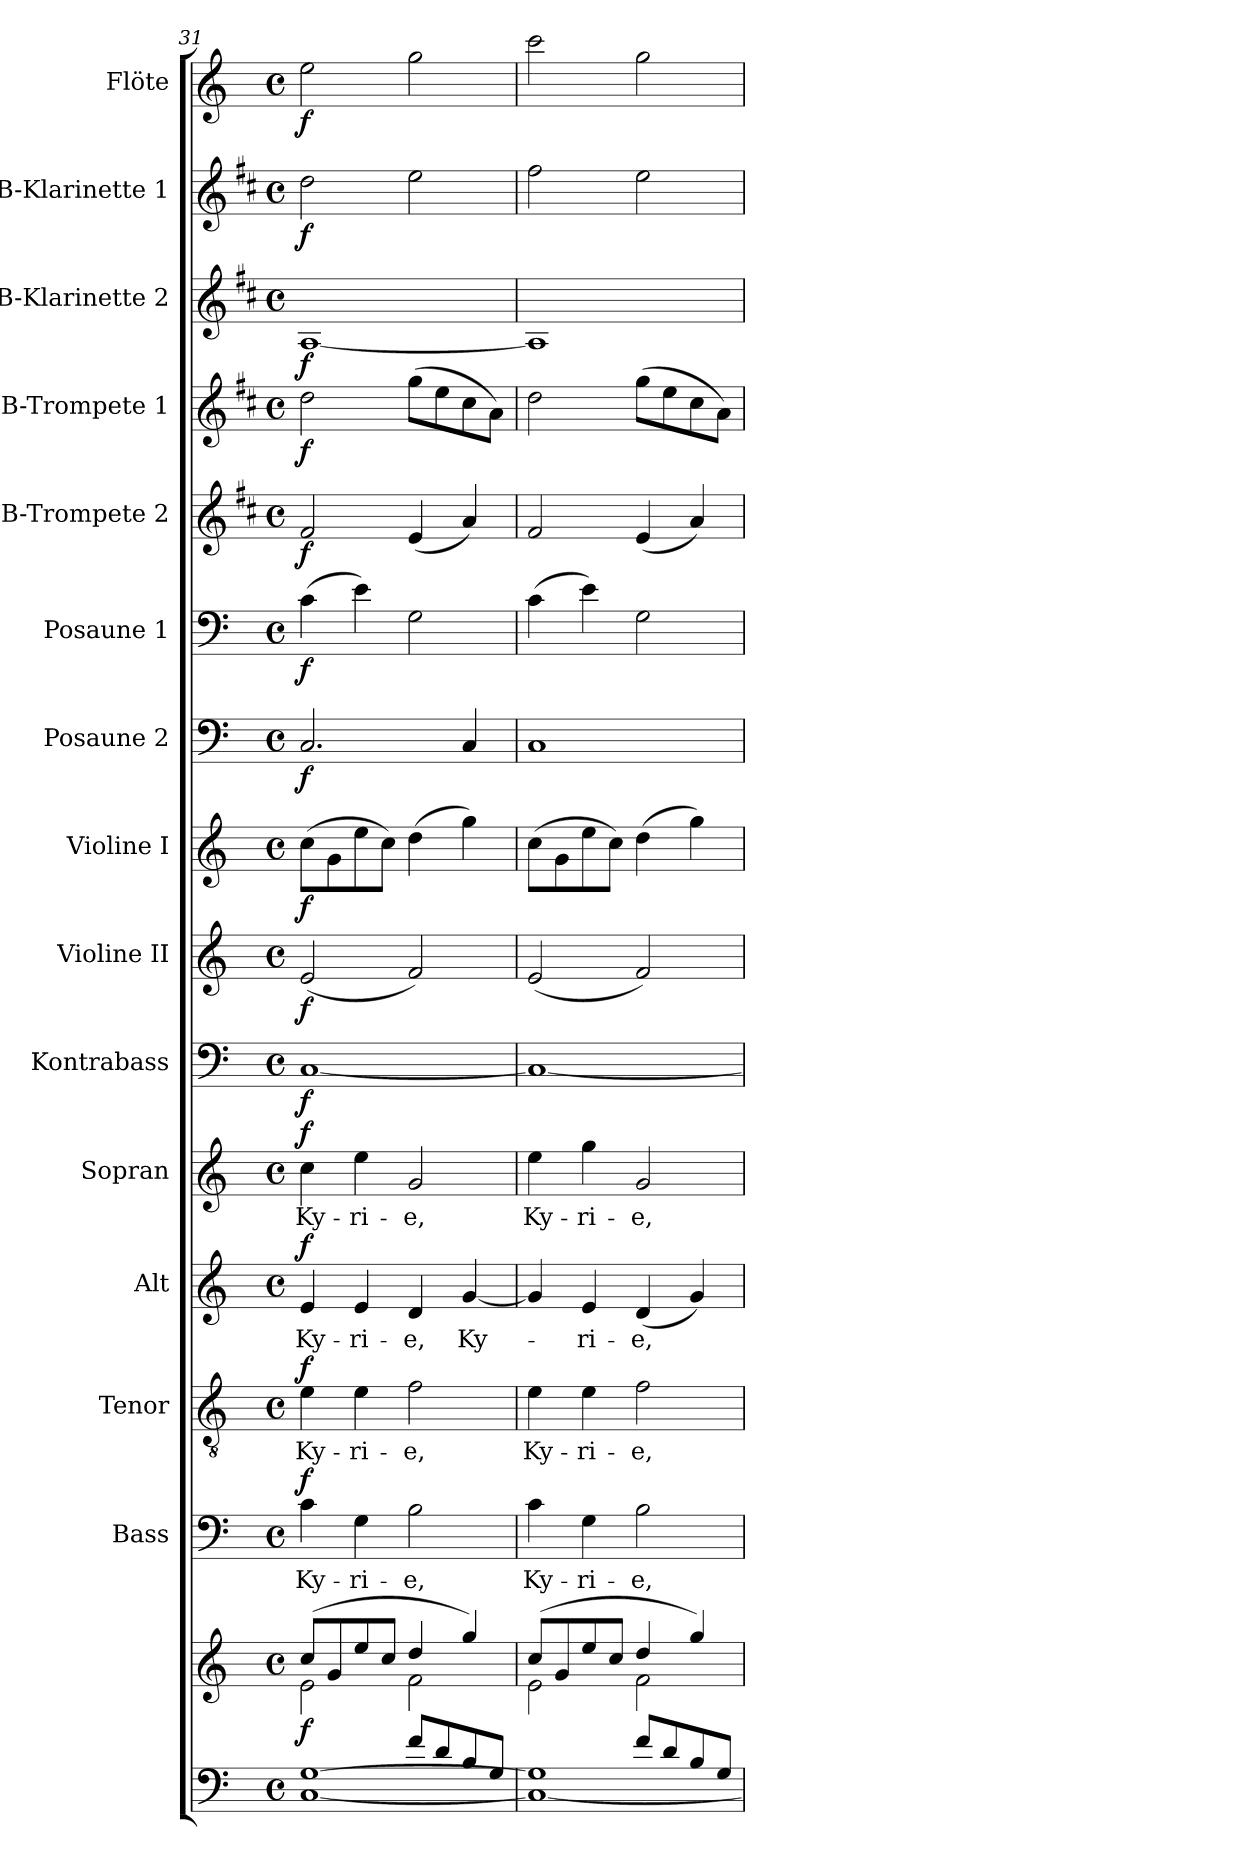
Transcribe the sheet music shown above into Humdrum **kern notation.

**kern	**kern	**dynam	**kern	**text	**dynam	**kern	**text	**dynam	**kern	**text	**dynam	**kern	**text	**dynam	**kern	**dynam	**kern	**dynam	**kern	**dynam	**kern	**dynam	**kern	**dynam	**kern	**dynam	**kern	**dynam	**kern	**dynam	**kern	**dynam	**kern	**dynam
*part15	*part15	*part15	*part14	*part14	*part14	*part13	*part13	*part13	*part12	*part12	*part12	*part11	*part11	*part11	*part10	*part10	*part9	*part9	*part8	*part8	*part7	*part7	*part6	*part6	*part5	*part5	*part4	*part4	*part3	*part3	*part2	*part2	*part1	*part1
*staff16	*staff15	*staff15/16	*staff14	*staff14	*staff14	*staff13	*staff13	*staff13	*staff12	*staff12	*staff12	*staff11	*staff11	*staff11	*staff10	*staff10	*staff9	*staff9	*staff8	*staff8	*staff7	*staff7	*staff6	*staff6	*staff5	*staff5	*staff4	*staff4	*staff3	*staff3	*staff2	*staff2	*staff1	*staff1
*	*	*	*I"Bass	*	*	*I"Tenor	*	*	*I"Alt	*	*	*I"Sopran	*	*	*I"Kontrabass	*	*I"Violine II	*	*I"Violine I	*	*I"Posaune 2	*	*I"Posaune 1	*	*I"B-Trompete 2	*	*I"B-Trompete 1	*	*I"B-Klarinette 2	*	*I"B-Klarinette 1	*	*I"Flöte	*
*	*	*	*I'B.	*	*	*I'T.	*	*	*I'A.	*	*	*I'S.	*	*	*I'Kb.	*	*I'Vl. II	*	*I'Vl. I	*	*I'Pos. 2	*	*I'Pos. 1	*	*I'B Trp. 2	*	*I'B Trp. 1	*	*I'B Kl. 2	*	*I'B Kl. 1	*	*I'Fl.	*
*clefF4	*clefG2	*	*clefF4	*	*	*clefGv2	*	*	*clefG2	*	*	*clefG2	*	*	*clefF4	*	*clefG2	*	*clefG2	*	*clefF4	*	*clefF4	*	*clefG2	*	*clefG2	*	*clefG2	*	*clefG2	*	*clefG2	*
*	*	*	*	*	*	*	*	*	*	*	*	*	*	*	*ITrd7c12	*	*	*	*	*	*	*	*	*	*ITrd1c2	*	*ITrd1c2	*	*ITrd1c2	*	*ITrd1c2	*	*	*
*k[]	*k[]	*	*k[]	*	*	*k[]	*	*	*k[]	*	*	*k[]	*	*	*k[]	*	*k[]	*	*k[]	*	*k[]	*	*k[]	*	*k[]	*	*k[]	*	*k[]	*	*k[]	*	*k[]	*
*C:	*C:	*	*C:	*	*	*C:	*	*	*C:	*	*	*C:	*	*	*C:	*	*C:	*	*C:	*	*C:	*	*C:	*	*C:	*	*C:	*	*C:	*	*C:	*	*C:	*
*M4/4	*M4/4	*	*M4/4	*	*	*M4/4	*	*	*M4/4	*	*	*M4/4	*	*	*M4/4	*	*M4/4	*	*M4/4	*	*M4/4	*	*M4/4	*	*M4/4	*	*M4/4	*	*M4/4	*	*M4/4	*	*M4/4	*
*met(c)	*met(c)	*	*met(c)	*	*	*met(c)	*	*	*met(c)	*	*	*met(c)	*	*	*met(c)	*	*met(c)	*	*met(c)	*	*met(c)	*	*met(c)	*	*met(c)	*	*met(c)	*	*met(c)	*	*met(c)	*	*met(c)	*
=31	=31	=31	=31	=31	=31	=31	=31	=31	=31	=31	=31	=31	=31	=31	=31	=31	=31	=31	=31	=31	=31	=31	=31	=31	=31	=31	=31	=31	=31	=31	=31	=31	=31	=31
*^	*^	*	*	*	*	*	*	*	*	*	*	*	*	*	*	*	*	*	*	*	*	*	*	*	*	*	*	*	*	*	*	*	*	*
!	!	!	!	!LO:DY:b	!	!LO:LY:b	!LO:DY:a	!	!LO:LY:b	!LO:DY:a	!	!LO:LY:b	!LO:DY:a	!	!LO:LY:b	!LO:DY:a	!	!LO:DY:b	!	!LO:DY:b	!	!LO:DY:b	!	!LO:DY:b	!	!LO:DY:b	!	!LO:DY:b	!	!LO:DY:b	!	!LO:DY:b	!	!LO:DY:b	!	!LO:DY:b
2ryy	[<1C [<1G	(>8cc/L	2e\	f	4c\	Ky-	f	4e\	Ky-	f	4e/	Ky-	f	4cc\	Ky-	f	[1CC	f	(<2e/	f	(>8cc\L	f	2.C/	f	(>4c\	f	2e/	f	2cc\	f	[1G	f	2cc\	f	2ee\	f
.	.	8g/	.	.	.	.	.	.	.	.	.	.	.	.	.	.	.	.	.	.	8g\	.	.	.	.	.	.	.	.	.	.	.	.	.	.	.
!	!	!	!	!	!	!LO:LY:b	!	!	!LO:LY:b	!	!	!LO:LY:b	!	!	!LO:LY:b	!	!	!	!	!	!	!	!	!	!	!	!	!	!	!	!	!	!	!	!	!
.	.	8ee/	.	.	4G\	-ri-	.	4e\	-ri-	.	4e/	-ri-	.	4ee\	-ri-	.	.	.	.	.	8ee\	.	.	.	4e\)	.	.	.	.	.	.	.	.	.	.	.
.	.	8cc/J	.	.	.	.	.	.	.	.	.	.	.	.	.	.	.	.	.	.	8cc\J)	.	.	.	.	.	.	.	.	.	.	.	.	.	.	.
!	!	!	!	!	!	!LO:LY:b	!	!	!LO:LY:b	!	!	!LO:LY:b	!	!	!LO:LY:b	!	!	!	!	!	!	!	!	!	!	!	!	!	!	!	!	!	!	!	!	!
8f/L	.	4dd/	2f\	.	2B\	-e,	.	2f\	-e,	.	4d/	-e,	.	2g/	-e,	.	.	.	2f/)	.	(>4dd\	.	.	.	2G\	.	(<4d/	.	(>8ff\L	.	.	.	2dd\	.	2gg\	.
8d/	.	.	.	.	.	.	.	.	.	.	.	.	.	.	.	.	.	.	.	.	.	.	.	.	.	.	.	.	8dd\	.	.	.	.	.	.	.
!	!	!	!	!	!	!	!	!	!	!	!	!LO:LY:b	!	!	!	!	!	!	!	!	!	!	!	!	!	!	!	!	!	!	!	!	!	!	!	!
8B/	.	4gg/)	.	.	.	.	.	.	.	.	[4g/	Ky-	.	.	.	.	.	.	.	.	4gg\)	.	4C/	.	.	.	4g/)	.	8b\	.	.	.	.	.	.	.
8G/J	.	.	.	.	.	.	.	.	.	.	.	.	.	.	.	.	.	.	.	.	.	.	.	.	.	.	.	.	8g\J)	.	.	.	.	.	.	.
=32	=32	=32	=32	=32	=32	=32	=32	=32	=32	=32	=32	=32	=32	=32	=32	=32	=32	=32	=32	=32	=32	=32	=32	=32	=32	=32	=32	=32	=32	=32	=32	=32	=32	=32	=32	=32
!	!	!	!	!	!	!LO:LY:b	!	!	!LO:LY:b	!	!	!	!	!	!LO:LY:b	!	!	!	!	!	!	!	!	!	!	!	!	!	!	!	!	!	!	!	!	!
2ryy	1C_ 1G]	(>8cc/L	2e\	.	4c\	Ky-	.	4e\	Ky-	.	4g/]	.	.	4ee\	Ky-	.	1CC_	.	(<2e/	.	(>8cc\L	.	1C	.	(>4c\	.	2e/	.	2cc\	.	1G]	.	2ee\	.	2ccc\	.
.	.	8g/	.	.	.	.	.	.	.	.	.	.	.	.	.	.	.	.	.	.	8g\	.	.	.	.	.	.	.	.	.	.	.	.	.	.	.
!	!	!	!	!	!	!LO:LY:b	!	!	!LO:LY:b	!	!	!LO:LY:b	!	!	!LO:LY:b	!	!	!	!	!	!	!	!	!	!	!	!	!	!	!	!	!	!	!	!	!
.	.	8ee/	.	.	4G\	-ri-	.	4e\	-ri-	.	4e/	-ri-	.	4gg\	-ri-	.	.	.	.	.	8ee\	.	.	.	4e\)	.	.	.	.	.	.	.	.	.	.	.
.	.	8cc/J	.	.	.	.	.	.	.	.	.	.	.	.	.	.	.	.	.	.	8cc\J)	.	.	.	.	.	.	.	.	.	.	.	.	.	.	.
!	!	!	!	!	!	!LO:LY:b	!	!	!LO:LY:b	!	!	!LO:LY:b	!	!	!LO:LY:b	!	!	!	!	!	!	!	!	!	!	!	!	!	!	!	!	!	!	!	!	!
8f/L	.	4dd/	2f\	.	2B\	-e,	.	2f\	-e,	.	(<4d/	-e,	.	2g/	-e,	.	.	.	2f/)	.	(>4dd\	.	.	.	2G\	.	(<4d/	.	(>8ff\L	.	.	.	2dd\	.	2gg\	.
8d/	.	.	.	.	.	.	.	.	.	.	.	.	.	.	.	.	.	.	.	.	.	.	.	.	.	.	.	.	8dd\	.	.	.	.	.	.	.
8B/	.	4gg/)	.	.	.	.	.	.	.	.	4g/)	.	.	.	.	.	.	.	.	.	4gg\)	.	.	.	.	.	4g/)	.	8b\	.	.	.	.	.	.	.
8G/J	.	.	.	.	.	.	.	.	.	.	.	.	.	.	.	.	.	.	.	.	.	.	.	.	.	.	.	.	8g\J)	.	.	.	.	.	.	.
*v	*v	*	*	*	*	*	*	*	*	*	*	*	*	*	*	*	*	*	*	*	*	*	*	*	*	*	*	*	*	*	*	*	*	*	*	*
*	*v	*v	*	*	*	*	*	*	*	*	*	*	*	*	*	*	*	*	*	*	*	*	*	*	*	*	*	*	*	*	*	*	*	*	*
=	=	=	=	=	=	=	=	=	=	=	=	=	=	=	=	=	=	=	=	=	=	=	=	=	=	=	=	=	=	=	=	=	=	=
*-	*-	*-	*-	*-	*-	*-	*-	*-	*-	*-	*-	*-	*-	*-	*-	*-	*-	*-	*-	*-	*-	*-	*-	*-	*-	*-	*-	*-	*-	*-	*-	*-	*-	*-
